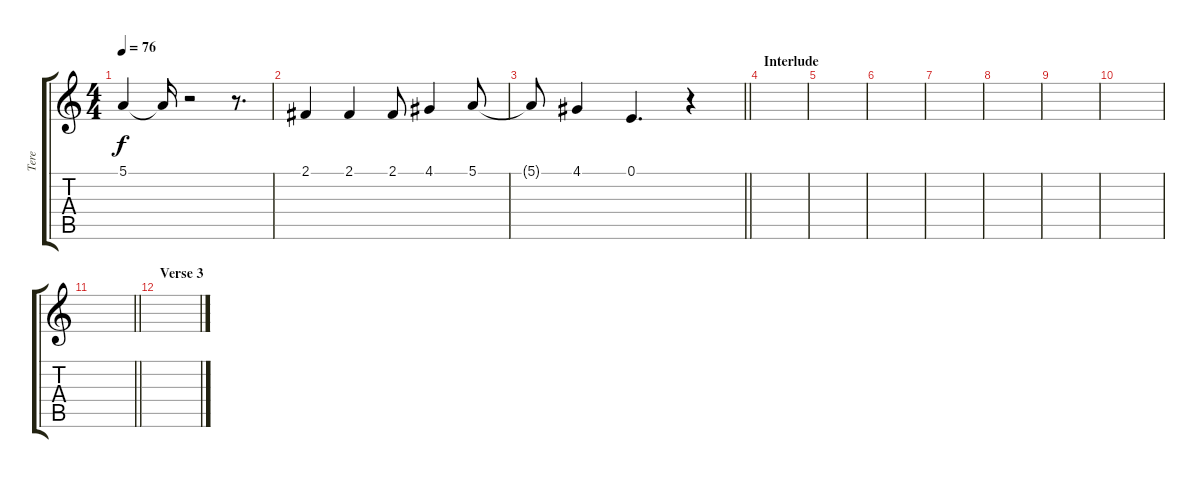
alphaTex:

\track ("Tere" "Tere") {instrument lead6voice}
\staff {score tabs}
\tuning (E4 B3 G3 D3 A2 E2) {hide}
\ts (4 4)
\tempo 76
\clef g2
\ks c
5.1{t}.4{dy f} 5.1{t}.16 r.2 r.8{d} |
2.1.4 2.1.4 2.1.8 4.1.4 5.1.8 |
\barLineRight lightlight
5.1{t}.8 4.1.4 0.1.4{d} r.4 |
\section ("" "Interlude")
|
|
|
|
|
|
|
\barLineRight lightlight
|
\section ("" "Verse 3")
